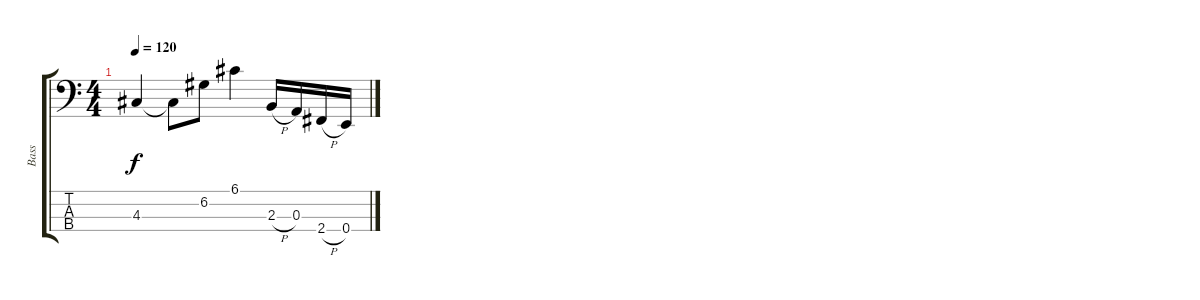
\track ("Bass" "Bass") {instrument electricbassfinger}
\staff {score tabs}
\tuning (G2 D2 A1 E1) {hide}
\ts (4 4)
\tempo 120
\clef f4
\ks c
4.3.4{dy f} 4.3{t}.8 6.2.8 6.1.4 2.3{h}.16 0.3.16 2.4{h}.16 0.4.16
